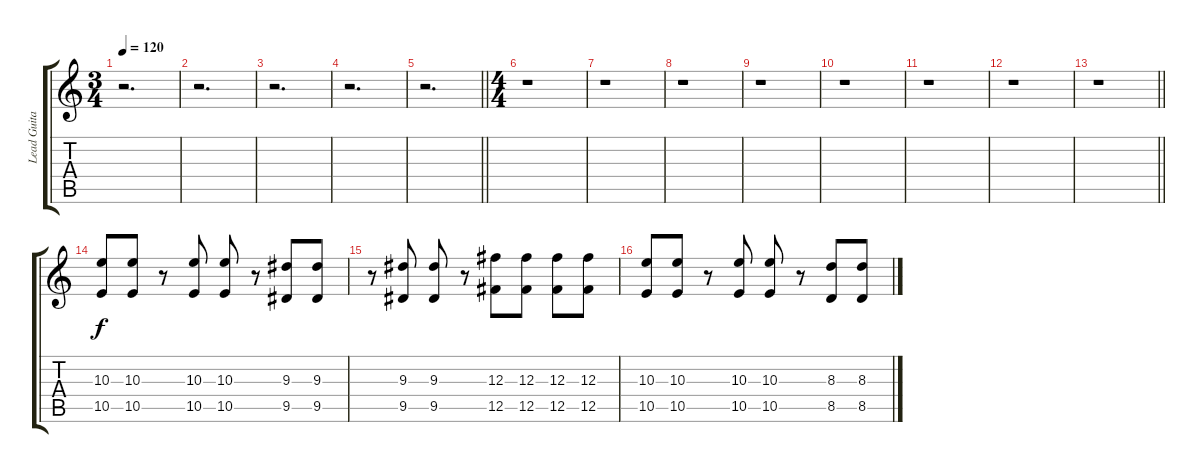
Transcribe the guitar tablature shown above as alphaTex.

\track ("Lead Guitar 1" "Lead Guita") {instrument distortionguitar}
\staff {score tabs}
\tuning (Eb4 B3 Gb3 B2 Gb2 B1) {hide}
\ts (3 4)
\tempo 120
\clef g2
\ks c
r.2{d dy f instrument distortionguitar} |
r.2{d} |
r.2{d} |
r.2{d} |
\barLineRight lightlight
r.2{d} |
\ts (4 4)
r.1 |
r.1 |
r.1 |
r.1 |
r.1 |
r.1 |
r.1 |
\barLineRight lightlight
r.1 |
(10.3 10.5).8 (10.3 10.5).8 r.8 (10.3 10.5).8 (10.3 10.5).8 r.8 (9.3 9.5).8 (9.3 9.5).8 |
r.8 (9.3 9.5).8 (9.3 9.5).8 r.8 (12.3 12.5).8 (12.3 12.5).8 (12.3 12.5).8 (12.3 12.5).8 |
(10.3 10.5).8 (10.3 10.5).8 r.8 (10.3 10.5).8 (10.3 10.5).8 r.8 (8.3 8.5).8 (8.3 8.5).8
